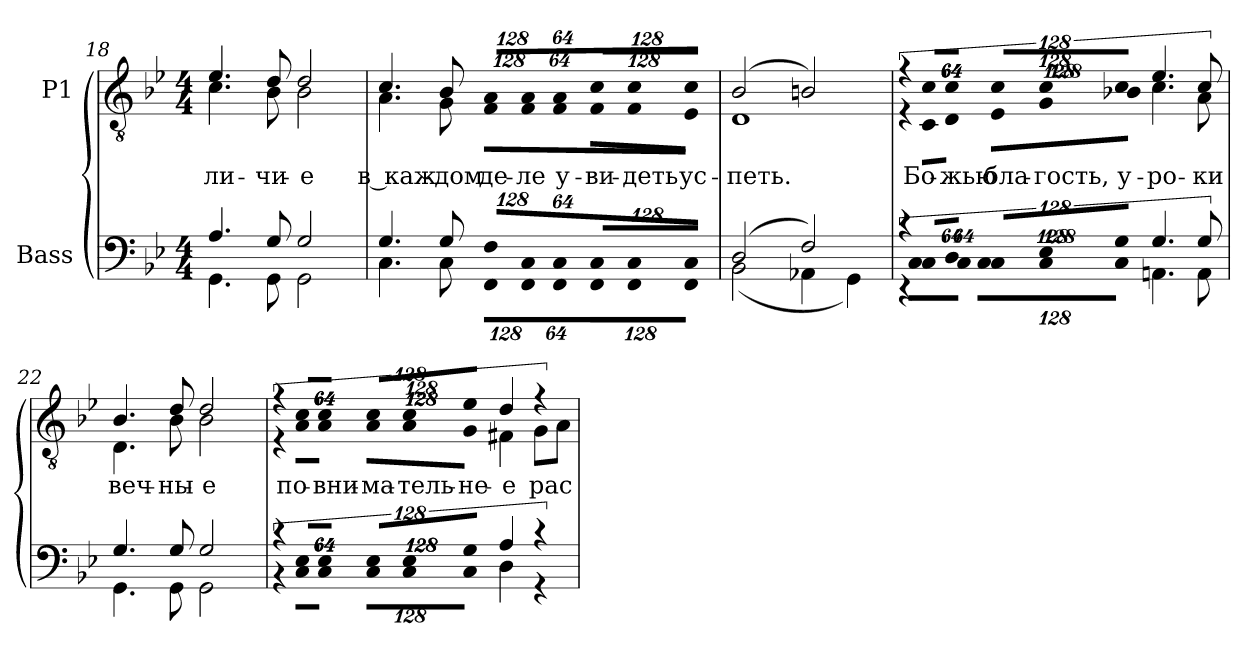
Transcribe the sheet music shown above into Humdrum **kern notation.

**kern	**kern	**text
*part2	*part1	*part1
*staff2	*staff1	*staff1
*I"Bass	*I"P1	*
*clefF4	*clefGv2	*
*	*ITrd7c12	*
*k[b-e-]	*k[b-e-]	*
*g:	*g:	*
*M4/4	*M4/4	*
=18	=18	=18
*^	*	*
!	!	!	!LO:LY:b:color=#000000
*	*	*^	*
4.Ai/	4.GGi\	4.E-i/	4.Ci\	-ли-
!	!	!	!	!LO:LY:b:color=#000000
8Gi/	8GGi\	8Di/	8BB-i\	-чи-
!	!	!	!	!LO:LY:b:color=#000000
2Gi/	2GGi\	2Di/	2BB-i\	-е
!!LO:LB:g=z	!!
=19	=19	=19	=19	=19
!	!	!	!	!LO:LY:b:color=#000000
4.Gi/	4.Ci\	4.Ci/	4.AAi\	в каж-
!	!	!	!	!LO:LY:b:color=#000000
8Gi/	8Ci\	8BB-i/	8GGi\	-дом
*Xbrackettup	*	*	*	*
!LO:N:vis=8	!LO:N:vis=8	!	!	!
*	*	*Xbrackettup	*	*
!	!	!LO:N:vis=8	!	!
!	!	!	!LO:N:vis=8	!LO:LY:b:color=#000000
1024%85Fi/L	1024%85FFi\L	1024%85AAi/L	1024%85FFi\L	де-
!LO:N:vis=8	!LO:N:vis=8	!LO:N:vis=8	!	!
!	!	!	!LO:N:vis=8	!LO:LY:b:color=#000000
1024%85Ci/	1024%85FFi\	1024%85AAi/	1024%85FFi\	-ле
!LO:N:vis=8	!LO:N:vis=8	!LO:N:vis=8	!	!
!	!	!	!LO:N:vis=8	!LO:LY:b:color=#000000
512%43Ci/J	512%43FFi\J	512%43AAi/J	512%43FFi\J	у-
!LO:N:vis=8	!LO:N:vis=8	!LO:N:vis=8	!	!
!	!	!	!LO:N:vis=8	!LO:LY:b:color=#000000
1024%85Ci/L	1024%85FFi\L	1024%85Ci/L	1024%85FFi\L	-ви-
!LO:N:vis=8	!LO:N:vis=8	!LO:N:vis=8	!	!
!	!	!	!LO:N:vis=8	!LO:LY:b:color=#000000
1024%85Ci/	1024%85FFi\	1024%85Ci/	1024%85FFi\	-деть
!LO:N:vis=8	!LO:N:vis=8	!LO:N:vis=8	!	!
!	!	!	!LO:N:vis=8	!LO:LY:b:color=#000000
512%43Ci/J	512%43FFi\J	512%43Ci/J	512%43EE-i\J	ус-
=20	=20	=20	=20	=20
!	!	!	!	!LO:LY:b:color=#000000
(2Di/	(2BB-i\	(2BB-i/	1DDi	-петь.
2Fi/)	4AA-Xi\	2BBni/)	.	.
.	4GGi\)	.	.	.
=21	=21	=21	=21	=21
*brackettup	*	*	*	*
!LO:N:vis=8	!LO:N:vis=8	!	!	!
*	*	*brackettup	*	*
!	!	!LO:N:vis=8	!LO:N:vis=8	!
1024%85r	1024%85r	1024%85r	1024%85r	.
!LO:N:vis=8	!LO:N:vis=8	!LO:N:vis=8	!	!
!	!	!	!LO:N:vis=8	!LO:LY:b:color=#000000
1024%85Ci/L	1024%85Ci\L	1024%85Ci/L	1024%85CCi\L	Бо-
!LO:N:vis=8	!LO:N:vis=8	!LO:N:vis=8	!	!
!	!	!	!LO:N:vis=8	!LO:LY:b:color=#000000
512%43Di/J	512%43Ci\J	512%43Ci/J	512%43DDi\J	-жью
*Xbrackettup	*	*	*	*
!LO:N:vis=8	!LO:N:vis=8	!	!	!
*	*	*Xbrackettup	*	*
!	!	!LO:N:vis=8	!	!
!	!	!	!LO:N:vis=8	!LO:LY:b:color=#000000
1024%85Ci/L	1024%85Ci\L	1024%85Ci/L	1024%85EE-i\L	бла-
!LO:N:vis=8	!LO:N:vis=8	!LO:N:vis=8	!	!
!	!	!	!LO:N:vis=8	!LO:LY:b:color=#000000
1024%85E-i/	1024%85Ci\	1024%85Ci/	1024%85GGi\	-гость,
!LO:N:vis=8	!LO:N:vis=8	!LO:N:vis=8	!	!
!	!	!	!LO:N:vis=8	!LO:LY:b:color=#000000
512%43Gi/J	512%43Ci\J	512%43Ci/J	512%43BB-Xi\J	у-
!	!	!	!	!LO:LY:b:color=#000000
4.Gi/	4.AAni\	4.E-i/	4.Ci\	-ро-
!	!	!	!	!LO:LY:b:color=#000000
8Gi/	8AAi\	8Ci/	8AAi\	-ки
=22	=22	=22	=22	=22
!	!	!	!	!LO:LY:b:color=#000000
4.Gi/	4.GGi\	4.BB-i/	4.DDi\	веч-
!	!	!	!	!LO:LY:b:color=#000000
8Gi/	8GGi\	8Di/	8BB-i\	-ны-
!	!	!	!	!LO:LY:b:color=#000000
2Gi/	2GGi\	2Di/	2BB-i\	-е
!!LO:LB:g=z	!!
=23	=23	=23	=23	=23
*brackettup	*	*	*	*
!LO:N:vis=8	!LO:N:vis=8	!	!	!
*	*	*brackettup	*	*
!	!	!LO:N:vis=8	!LO:N:vis=8	!
1024%85r	1024%85r	1024%85r	1024%85r	.
!LO:N:vis=8	!LO:N:vis=8	!LO:N:vis=8	!	!
!	!	!	!LO:N:vis=8	!LO:LY:b:color=#000000
1024%85E-i/L	1024%85Ci\L	1024%85Ci/L	1024%85AAi\L	по-
!LO:N:vis=8	!LO:N:vis=8	!LO:N:vis=8	!	!
!	!	!	!LO:N:vis=8	!LO:LY:b:color=#000000
512%43E-i/J	512%43Ci\J	512%43Ci/J	512%43AAi\J	-вни-
*Xbrackettup	*	*	*	*
!LO:N:vis=8	!LO:N:vis=8	!	!	!
*	*	*Xbrackettup	*	*
!	!	!LO:N:vis=8	!	!
!	!	!	!LO:N:vis=8	!LO:LY:b:color=#000000
1024%85E-i/L	1024%85Ci\L	1024%85Ci/L	1024%85AAi\L	-ма-
!LO:N:vis=8	!LO:N:vis=8	!LO:N:vis=8	!	!
!	!	!	!LO:N:vis=8	!LO:LY:b:color=#000000
1024%85E-i/	1024%85Ci\	1024%85Ci/	1024%85AAi\	-тель-
!LO:N:vis=8	!LO:N:vis=8	!LO:N:vis=8	!	!
!	!	!	!LO:N:vis=8	!LO:LY:b:color=#000000
512%43Gi/J	512%43Ci\J	512%43E-i/J	512%43GGi\J	-не-
!	!	!	!	!LO:LY:b:color=#000000
4Ai/	4Di\	4Di/	4FF#Xi\	-е
!	!	!	!	!LO:LY:b:color=#000000
4r	4r	4r	8GGi\L	рас-
.	.	.	8AAi\J	.
*v	*v	*	*	*
*	*v	*v	*
=	=	=
*-	*-	*-
